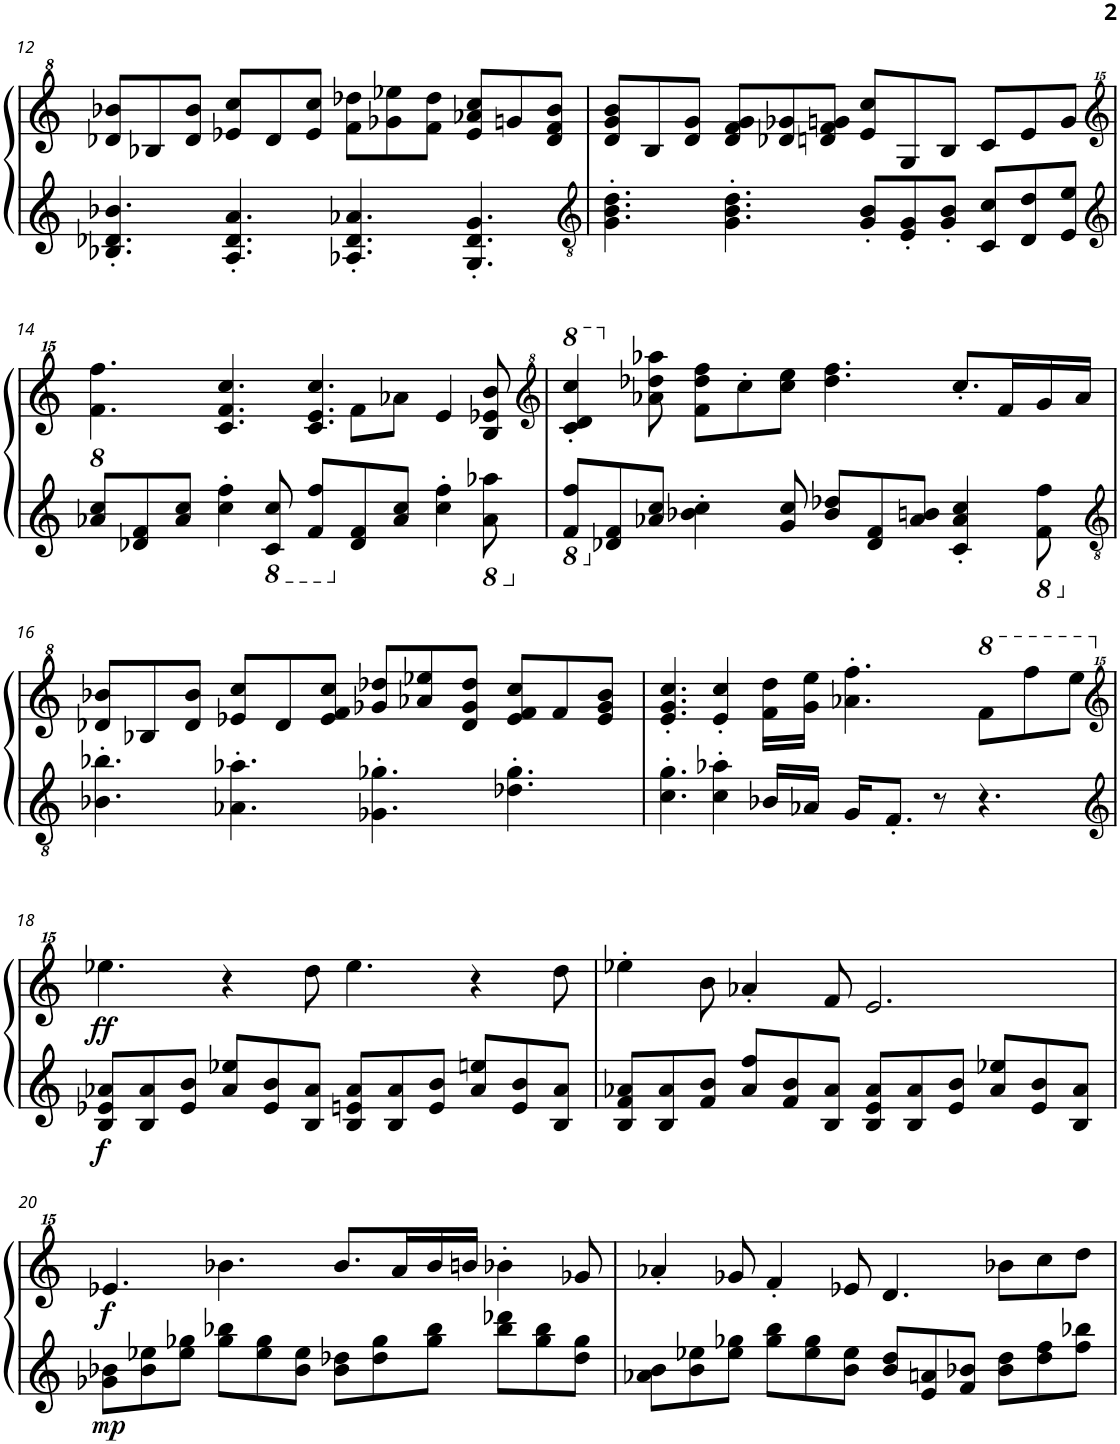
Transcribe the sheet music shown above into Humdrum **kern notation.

**kern	**dynam	**kern	**dynam
*part2	*part2	*part1	*part1
*staff2	*staff2	*staff1	*staff1
*I"Piano 2	*	*I"Piano, Right	*
*I'Pno	*	*I'Pno	*
!!LO:PB:g=z
*clefG2	*	*clefG^2	*
*k[]	*	*k[]	*
*M12/8	*	*M12/8	*
=12	=12	=12	=12
4.B-X/' 4.d-X/' 4.b-X/'	.	8dd-X/ 8bb-X/L	.
.	.	8b-X/	.
.	.	8dd-/ 8bb-/J	.
4.A/' 4.d-/' 4.a/'	.	8ee-X/ 8ccc/L	.
.	.	8dd-/	.
.	.	8ee-/ 8ccc/J	.
4.A-X/' 4.d-/' 4.a-X/'	.	8ff\ 8ddd-X\L	.
.	.	8gg-X\ 8eee-X\	.
.	.	8ff\ 8ddd-\J	.
4.G/' 4.d-/' 4.g/'	.	8ee-/ 8aa-X/ 8ccc/L	.
.	.	8ggn/	.
.	.	8dd-/ 8ff/ 8bb-/J	.
=13	=13	=13	=13
*clefGv2	*	*	*
4.G\' 4.B\' 4.d\'	.	8dd/ 8gg/ 8bb/L	.
.	.	8b/	.
.	.	8dd/ 8gg/J	.
4.G\' 4.B\' 4.d\'	.	8dd/ 8ff/ 8gg/L	.
.	.	8dd-X/ 8gg-X/	.
.	.	8ddn/ 8ff/ 8ggn/J	.
8G/' 8B/'L	.	8ee/ 8ccc/L	.
8E/' 8G/'	.	8g/	.
8G/' 8B/'J	.	8b/J	.
8C/ 8c/L	.	8cc/L	.
8D/ 8d/	.	8ee/	.
8E/ 8e/J	.	8gg/J	.
!!LO:LB:g=z
=14	=14	=14	=14
*clefG2	*	*clefG^^2	*
*	*	*8ba	*
*	*	*^	*
8a-X/ 8cc/L	.	4.ff\ 4.fff\	2..ryy	.
8d-X/ 8f/	.	.	.	.
8a-/ 8cc/J	.	.	.	.
*	*	*X8ba	*	*
4cc\' 4ff\'	.	4.ccc/ 4.fff/ 4.cccc/	.	.
*8ba	*	*	*	*
8C/ 8c/	.	.	.	.
8F/ 8f/L	.	4.ccc/ 4.eee/ 4.cccc/	.	.
*X8ba	*	*	*	*
8d-/ 8f/	.	.	8fff\L	.
8a-/ 8cc/J	.	.	8aaa-X\J	.
4cc\' 4ff\'	.	4eee/	4.ryy	.
*8ba	*	*	*	*
8A-\ 8a-X\	.	8bb/ 8eee-X/ 8bbb/	.	.
*	*	*v	*v	*
=15	=15	=15	=15
*	*	*clefG^2	*
*X8ba	*	*	*
*8ba	*	*	*
*	*	*8va	*
8F/ 8f/L	.	4ccc/' 4ddd/' 4cccc/'	.
*X8ba	*	*	*
8d-X/ 8f/	.	.	.
*	*	*X8va	*
8a-X/ 8cc/J	.	8aa-X\ 8ddd-X\ 8aaa-X\	.
4b-X\' 4cc\'	.	8ff\ 8ddd-\ 8fff\L	.
.	.	8ccc'\	.
8g/ 8cc/	.	8ccc\ 8eee\J	.
8b-/ 8dd-X/L	.	4.ddd-\ 4.fff\	.
8d-/ 8f/	.	.	.
8a-/ 8bn/J	.	.	.
4c/' 4a-/' 4cc/'	.	8.ccc'/L	.
.	.	16ff/L	.
*8ba	*	*	*
8F\ 8f\	.	16gg/	.
.	.	16aa-/JJ	.
!!LO:LB:g=z
=16	=16	=16	=16
*clefGv2	*	*	*
*X8ba	*	*	*
4.B-X\' 4.b-X\'	.	8dd-X/ 8bb-X/L	.
.	.	8b-X/	.
.	.	8dd-/ 8bb-/J	.
4.A-X\' 4.a-X\'	.	8ee-X/ 8ccc/L	.
.	.	8dd-/	.
.	.	8ee-/ 8ff/ 8ccc/J	.
4.G-X\' 4.g-X\'	.	8gg-X/ 8ddd-X/L	.
.	.	8aa-X/ 8eee-X/	.
.	.	8dd-/ 8gg-/ 8ddd-/J	.
4.d-X\' 4.g-\'	.	8ee-/ 8ff/ 8ccc/L	.
.	.	8ff/	.
.	.	8ee-/ 8gg-/ 8bb-/J	.
=17	=17	=17	=17
4.c\' 4.g\'	.	4.ee/' 4.gg/' 4.ccc/'	.
4c\' 4a-X\'	.	4ee/' 4ccc/'	.
16B-X/LL	.	16ff\ 16ddd\LL	.
16A-X/JJ	.	16gg\ 16eee\JJ	.
16G/KL	.	4.aa-X\' 4.fff\'	.
8.F'/J	.	.	.
8r	.	.	.
*	*	*8va	*
4.r	.	8fff\L	.
.	.	8ffff\	.
.	.	8eeee\J	.
!!LO:LB:g=z
=18	=18	=18	=18
*clefG2	*	*clefG^^2	*
*	*	*X8va	*
!	!LO:DY:b	!	!LO:DY:b
8B/ 8e-X/ 8a-X/L	f	4.eeee-X\	ff
8B/ 8a-/	.	.	.
8e-/ 8b/J	.	.	.
8a-/ 8ee-X/L	.	4r	.
8e-/ 8b/	.	.	.
8B/ 8a-/J	.	8dddd\	.
8B/ 8en/ 8a-/L	.	4.eeee-\	.
8B/ 8a-/	.	.	.
8e/ 8b/J	.	.	.
8a-/ 8een/L	.	4r	.
8e/ 8b/	.	.	.
8B/ 8a-/J	.	8dddd\	.
=19	=19	=19	=19
8B/ 8f/ 8a-X/L	.	4eeee-X'\	.
8B/ 8a-/	.	.	.
8f/ 8b/J	.	8bbb\	.
8a-/ 8ff/L	.	4aaa-X'/	.
8f/ 8b/	.	.	.
8B/ 8a-/J	.	8fff/	.
8B/ 8e/ 8a-/L	.	2.eee/	.
8B/ 8a-/	.	.	.
8e/ 8b/J	.	.	.
8a-/ 8ee-X/L	.	.	.
8e/ 8b/	.	.	.
8B/ 8a-/J	.	.	.
!!LO:LB:g=z
=20	=20	=20	=20
!	!LO:DY:b	!	!LO:DY:b
8g-X\ 8b-X\L	mp	4.eee-X/	f
8b-\ 8ee-X\	.	.	.
8ee-\ 8gg-X\J	.	.	.
8gg-\ 8bb-X\L	.	4.bbb-X\	.
8ee-\ 8gg-\	.	.	.
8b-\ 8ee-\J	.	.	.
8b-\ 8dd-X\L	.	8.bbb-/L	.
8dd-\ 8gg-\	.	.	.
.	.	16aaa/L	.
8gg-\ 8bb-\J	.	16bbb-/	.
.	.	16bbbn/JJ	.
8bb-\ 8ddd-X\L	.	4bbb-X'\	.
8gg-\ 8bb-\	.	.	.
8dd-\ 8gg-\J	.	8ggg-X/	.
=21	=21	=21	=21
8a-X\ 8b\L	.	4aaa-X'/	.
8b\ 8ee-X\	.	.	.
8ee-\ 8gg-X\J	.	8ggg-X/	.
8gg-\ 8bb\L	.	4fff'/	.
8ee-\ 8gg-\	.	.	.
8b\ 8ee-\J	.	8eee-X/	.
8b/ 8dd/L	.	4.ddd/	.
8e/ 8an/	.	.	.
8f/ 8b-X/J	.	.	.
8b-\ 8dd\L	.	8bbb-X\L	.
8dd\ 8ff\	.	8cccc\	.
8ff\ 8bb-X\J	.	8dddd\J	.
=	=	=	=
*-	*-	*-	*-
